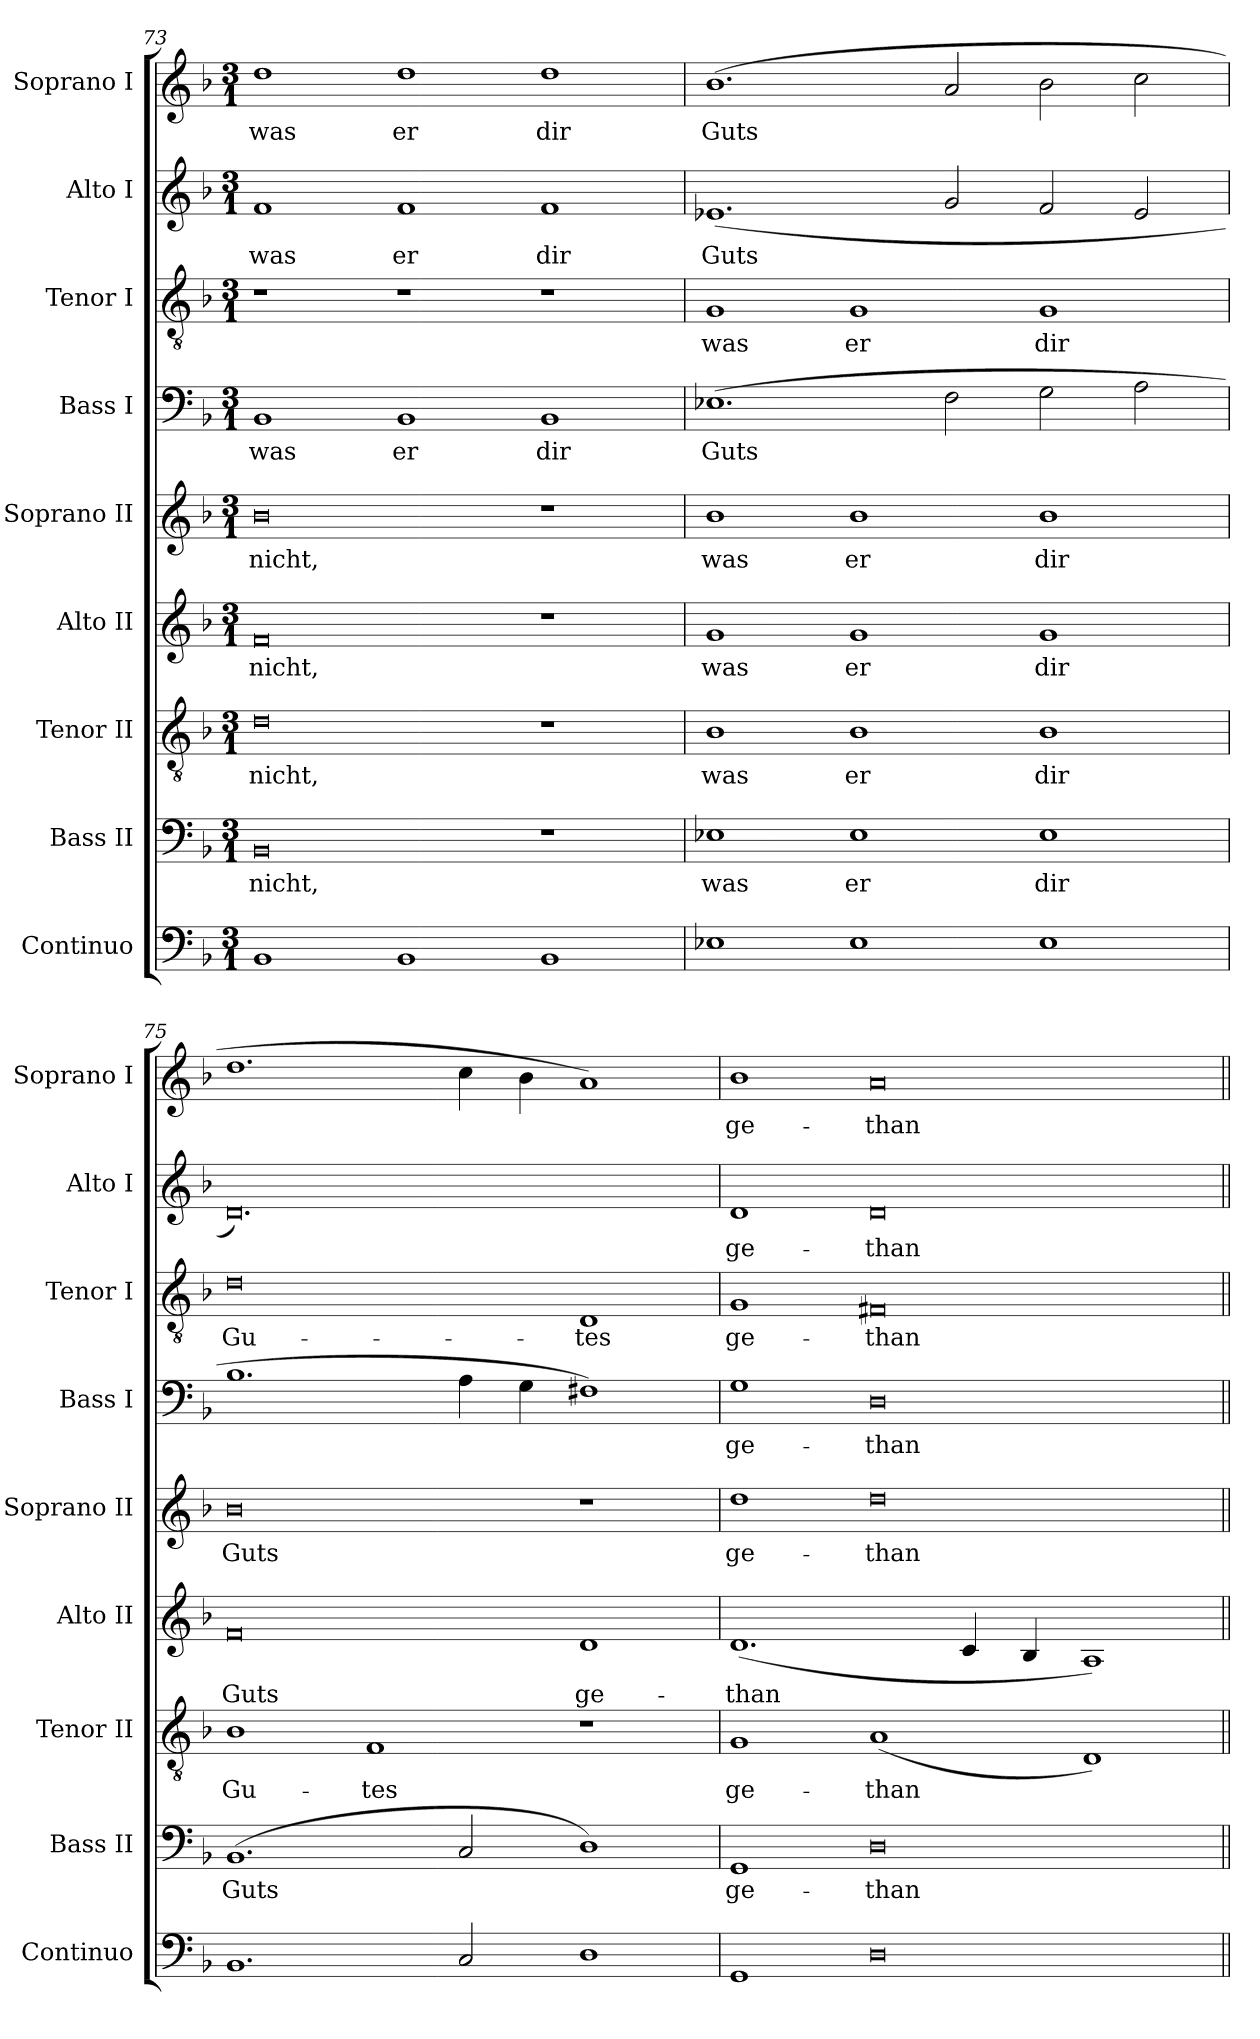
**kern	**kern	**text	**kern	**text	**kern	**text	**kern	**text	**kern	**text	**kern	**text	**kern	**text	**kern	**text
*part9	*part8	*part8	*part7	*part7	*part6	*part6	*part5	*part5	*part4	*part4	*part3	*part3	*part2	*part2	*part1	*part1
*staff9	*staff8	*staff8	*staff7	*staff7	*staff6	*staff6	*staff5	*staff5	*staff4	*staff4	*staff3	*staff3	*staff2	*staff2	*staff1	*staff1
*I"Continuo	*I"Bass II	*	*I"Tenor II	*	*I"Alto II	*	*I"Soprano II	*	*I"Bass I	*	*I"Tenor I	*	*I"Alto I	*	*I"Soprano I	*
*I'Continuo	*I'Bass II	*	*I'Tenor II	*	*I'Alto II	*	*I'Soprano II	*	*I'Bass I	*	*I'Tenor I	*	*I'Alto I	*	*I'Soprano I	*
*clefF4	*clefF4	*	*clefGv2	*	*clefG2	*	*clefG2	*	*clefF4	*	*clefGv2	*	*clefG2	*	*clefG2	*
*k[b-]	*k[b-]	*	*k[b-]	*	*k[b-]	*	*k[b-]	*	*k[b-]	*	*k[b-]	*	*k[b-]	*	*k[b-]	*
*F:	*F:	*	*F:	*	*F:	*	*F:	*	*F:	*	*F:	*	*F:	*	*F:	*
*M3/1	*M3/1	*	*M3/1	*	*M3/1	*	*M3/1	*	*M3/1	*	*M3/1	*	*M3/1	*	*M3/1	*
=73	=73	=73	=73	=73	=73	=73	=73	=73	=73	=73	=73	=73	=73	=73	=73	=73
!	!	!LO:LY:b	!	!LO:LY:b	!	!LO:LY:b	!	!LO:LY:b	!	!LO:LY:b	!	!	!	!LO:LY:b	!	!LO:LY:b
1BB-	0BB-	nicht,	0d	nicht,	0f	nicht,	0b-	nicht,	1BB-	was	1r	.	1f	was	1dd	was
!	!	!	!	!	!	!	!	!	!	!LO:LY:b	!	!	!	!LO:LY:b	!	!LO:LY:b
1BB-	.	.	.	.	.	.	.	.	1BB-	er	1r	.	1f	er	1dd	er
!	!	!	!	!	!	!	!	!	!	!LO:LY:b	!	!	!	!LO:LY:b	!	!LO:LY:b
1BB-	1r	.	1r	.	1r	.	1r	.	1BB-	dir	1r	.	1f	dir	1dd	dir
=74	=74	=74	=74	=74	=74	=74	=74	=74	=74	=74	=74	=74	=74	=74	=74	=74
!	!	!LO:LY:b	!	!LO:LY:b	!	!LO:LY:b	!	!LO:LY:b	!	!LO:LY:b	!	!LO:LY:b	!	!LO:LY:b	!	!LO:LY:b
1E-X	1E-X	was	1B-	was	1g	was	1b-	was	(>1.E-X	Guts	1G	was	(<1.e-X	Guts	(>1.b-	Guts
!	!	!LO:LY:b	!	!LO:LY:b	!	!LO:LY:b	!	!LO:LY:b	!	!	!	!LO:LY:b	!	!	!	!
1E-	1E-	er	1B-	er	1g	er	1b-	er	.	.	1G	er	.	.	.	.
.	.	.	.	.	.	.	.	.	2F	.	.	.	2g	.	2a	.
!	!	!LO:LY:b	!	!LO:LY:b	!	!LO:LY:b	!	!LO:LY:b	!	!	!	!LO:LY:b	!	!	!	!
1E-	1E-	dir	1B-	dir	1g	dir	1b-	dir	2G	.	1G	dir	2f	.	2b-	.
.	.	.	.	.	.	.	.	.	2A	.	.	.	2e-	.	2cc	.
=75	=75	=75	=75	=75	=75	=75	=75	=75	=75	=75	=75	=75	=75	=75	=75	=75
!	!	!LO:LY:b	!	!LO:LY:b	!	!LO:LY:b	!	!LO:LY:b	!	!	!	!LO:LY:b	!	!	!	!
1.BB-	(<1.BB-	Guts	1B-	Gu-	0f	Guts	0b-	Guts	1.B-	.	0d	Gu-	0.d)	.	1.dd	.
!	!	!	!	!LO:LY:b	!	!	!	!	!	!	!	!	!	!	!	!
.	.	.	1F	-tes	.	.	.	.	.	.	.	.	.	.	.	.
2C	2C	.	.	.	.	.	.	.	4A	.	.	.	.	.	4cc	.
.	.	.	.	.	.	.	.	.	4G	.	.	.	.	.	4b-	.
!	!	!	!	!	!	!LO:LY:b	!	!	!	!	!	!LO:LY:b	!	!	!	!
1D	1D)	.	1r	.	1d	ge-	1r	.	1F#X)	.	1D	-tes	.	.	1a)	.
=76	=76	=76	=76	=76	=76	=76	=76	=76	=76	=76	=76	=76	=76	=76	=76	=76
!	!	!LO:LY:b	!	!LO:LY:b	!	!LO:LY:b	!	!LO:LY:b	!	!LO:LY:b	!	!LO:LY:b	!	!LO:LY:b	!	!LO:LY:b
1GG	1GG	ge-	1G	ge-	(<1.d	-than	1dd	ge-	1G	ge-	1G	ge-	1d	ge-	1b-	ge-
!	!	!LO:LY:b	!	!LO:LY:b	!	!	!	!LO:LY:b	!	!LO:LY:b	!	!LO:LY:b	!	!LO:LY:b	!	!LO:LY:b
0D	0D	-than	(<1A	-than	.	.	0dd	-than	0D	-than	0F#X	-than	0d	-than	0a	-than
.	.	.	.	.	4c	.	.	.	.	.	.	.	.	.	.	.
.	.	.	.	.	4B-	.	.	.	.	.	.	.	.	.	.	.
.	.	.	1D)	.	1A)	.	.	.	.	.	.	.	.	.	.	.
=||	=||	=||	=||	=||	=||	=||	=||	=||	=||	=||	=||	=||	=||	=||	=||	=||
*-	*-	*-	*-	*-	*-	*-	*-	*-	*-	*-	*-	*-	*-	*-	*-	*-
